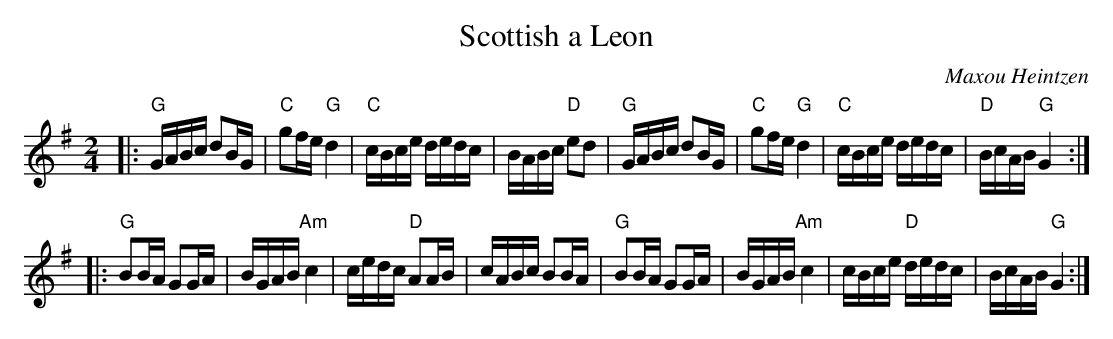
X:1
T:Scottish a Leon
C:Maxou Heintzen
E:8
L:1/16
M:2/4
K:G
|:"G"GABc d2BG|"C"g2fe "G"d4|"C"cBce dedc|BABc "D"e2d2|\
"G"GABc d2BG|"C"g2fe "G"d4|"C"cBce dedc|"D"BcAB "G"G4:|*
|:"G"B2BA G2GA|BGAB "Am"c4|cedc "D"A2AB|cABc B2BA|\
"G"B2BA G2GA|BGAB "Am"c4|cBce "D"dedc|BcAB "G"G4:|**
